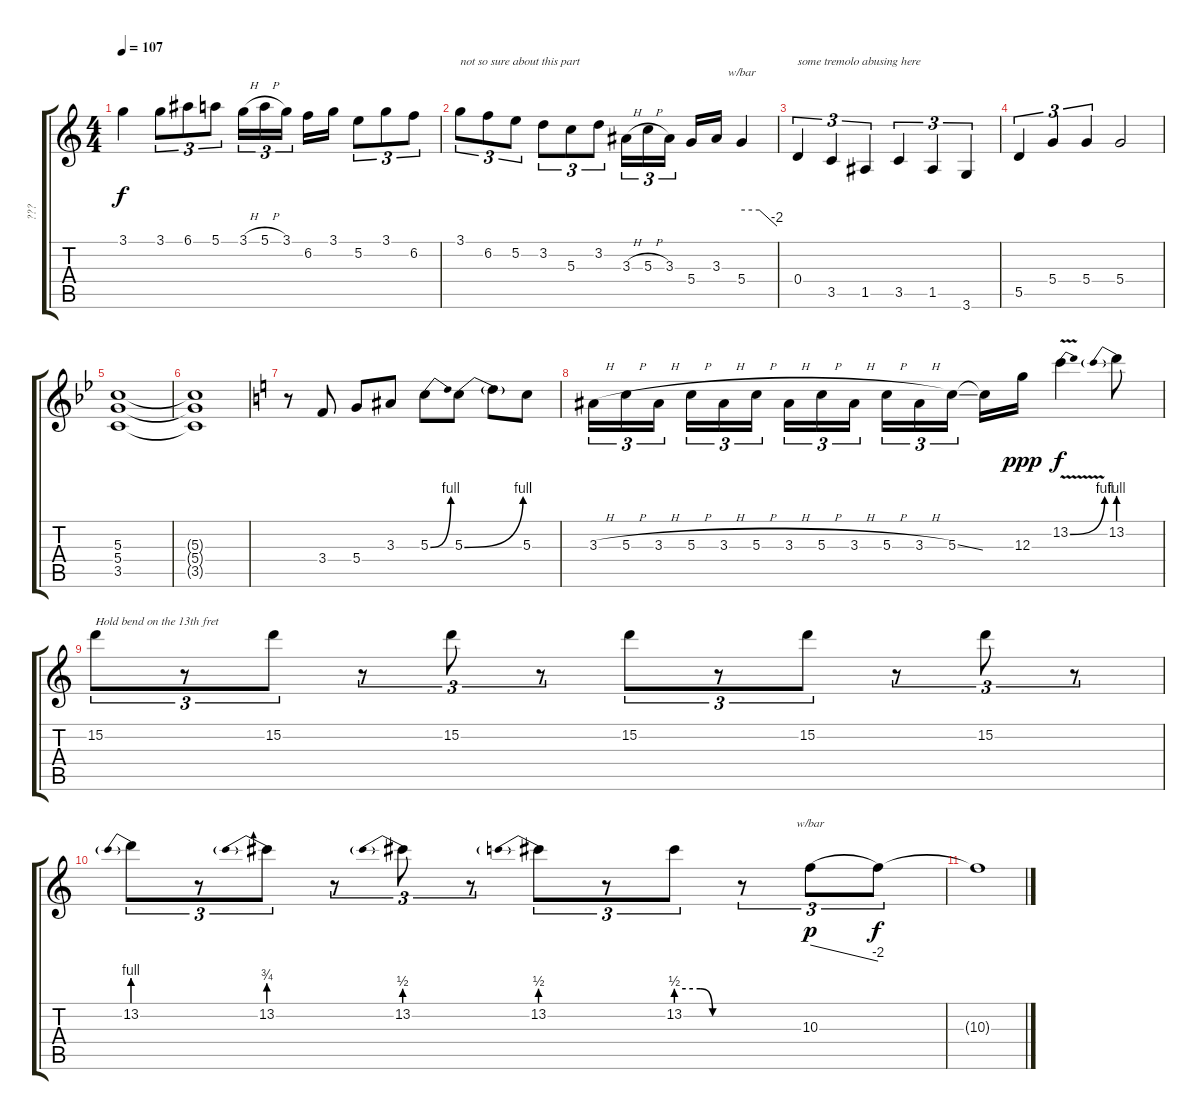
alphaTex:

\track ("???" "???") {instrument distortionguitar}
\staff {score tabs}
\tuning (E4 B3 G3 D3 A2 E2) {hide}
\ts (4 4)
\tempo 107
\clef g2
\ks c
3.1.4{dy f} 3.1.8{tu (3 2)} 6.1.8{tu (3 2)} 5.1.8{tu (3 2)} 3.1{h}.16{tu (3 2)} 5.1{h}.16{tu (3 2)} 3.1.16{tu (3 2)} 6.2.16 3.1.16 5.2.8{tu (3 2)} 3.1.8{tu (3 2)} 6.2.8{tu (3 2)} |
3.1.8{tu (3 2) txt "not so sure about this part"} 6.2.8{tu (3 2)} 5.2.8{tu (3 2)} 3.2.8{tu (3 2)} 5.3.8{tu (3 2)} 3.2.8{tu (3 2)} 3.3{h}.16{tu (3 2)} 5.3{h}.16{tu (3 2)} 3.3.16{tu (3 2)} 5.4.16 3.3.16 5.4.4{tbe (custom default 0 0 30 0 60 -8)} |
0.4.4{tu (3 2) txt "some tremolo abusing here"} 3.5.4{tu (3 2)} 1.5.4{tu (3 2)} 3.5.4{tu (3 2)} 1.5.4{tu (3 2)} 3.6.4{tu (3 2)} |
5.5.4{tu (3 2)} 5.4.4{tu (3 2)} 5.4.4{tu (3 2)} 5.4.2 |
\ks bb
(5.3 5.4 3.5).1{volume 14} |
(5.3{t} 5.4{t} 3.5{t}).1 |
\ks c
r.8 3.4.8 5.4.8 3.3.8 5.3{be (bend 0 0 60 4)}.8 5.3{be (bend 0 0 60 4)}.8 5.3{t}.8 5.3.8 |
3.3{h}.16{tu (3 2)} 5.3{h}.16{tu (3 2)} 3.3{h}.16{tu (3 2)} 5.3{h}.16{tu (3 2)} 3.3{h}.16{tu (3 2)} 5.3{h}.16{tu (3 2)} 3.3{h}.16{tu (3 2)} 5.3{h}.16{tu (3 2)} 3.3{h}.16{tu (3 2)} 5.3{h}.16{tu (3 2)} 3.3{h}.16{tu (3 2)} 5.3{ss}.16{tu (3 2)} 5.3{t}.16 12.3.16{dy ppp} 13.2{be (bend 0 0 60 4) v}.4{dy f} 13.2{be (prebend 0 4 60 4)}.8 |
15.2.8{tu (3 2) txt "Hold bend on the 13th fret"} r.8{tu (3 2)} 15.2.8{tu (3 2)} r.8{tu (3 2)} 15.2.8{tu (3 2)} r.8{tu (3 2)} 15.2.8{tu (3 2)} r.8{tu (3 2)} 15.2.8{tu (3 2)} r.8{tu (3 2)} 15.2.8{tu (3 2)} r.8{tu (3 2)} |
13.2{be (prebend 0 4 60 4)}.8{tu (3 2)} r.8{tu (3 2)} 13.2{be (prebend 0 3 60 3)}.8{tu (3 2)} r.8{tu (3 2)} 13.2{be (prebend 0 2 60 2)}.8{tu (3 2)} r.8{tu (3 2)} 13.2{be (prebend 0 2 60 2)}.8{tu (3 2)} r.8{tu (3 2)} 13.2{be (custom 0 2 25 2 38 0 60 0)}.8{tu (3 2)} r.8{tu (3 2)} 10.3.8{tu (3 2) tbe (dive default 0 0 60 -8) dy p} 10.3{t}.8{tu (3 2) dy f} |
10.3{t}.1
